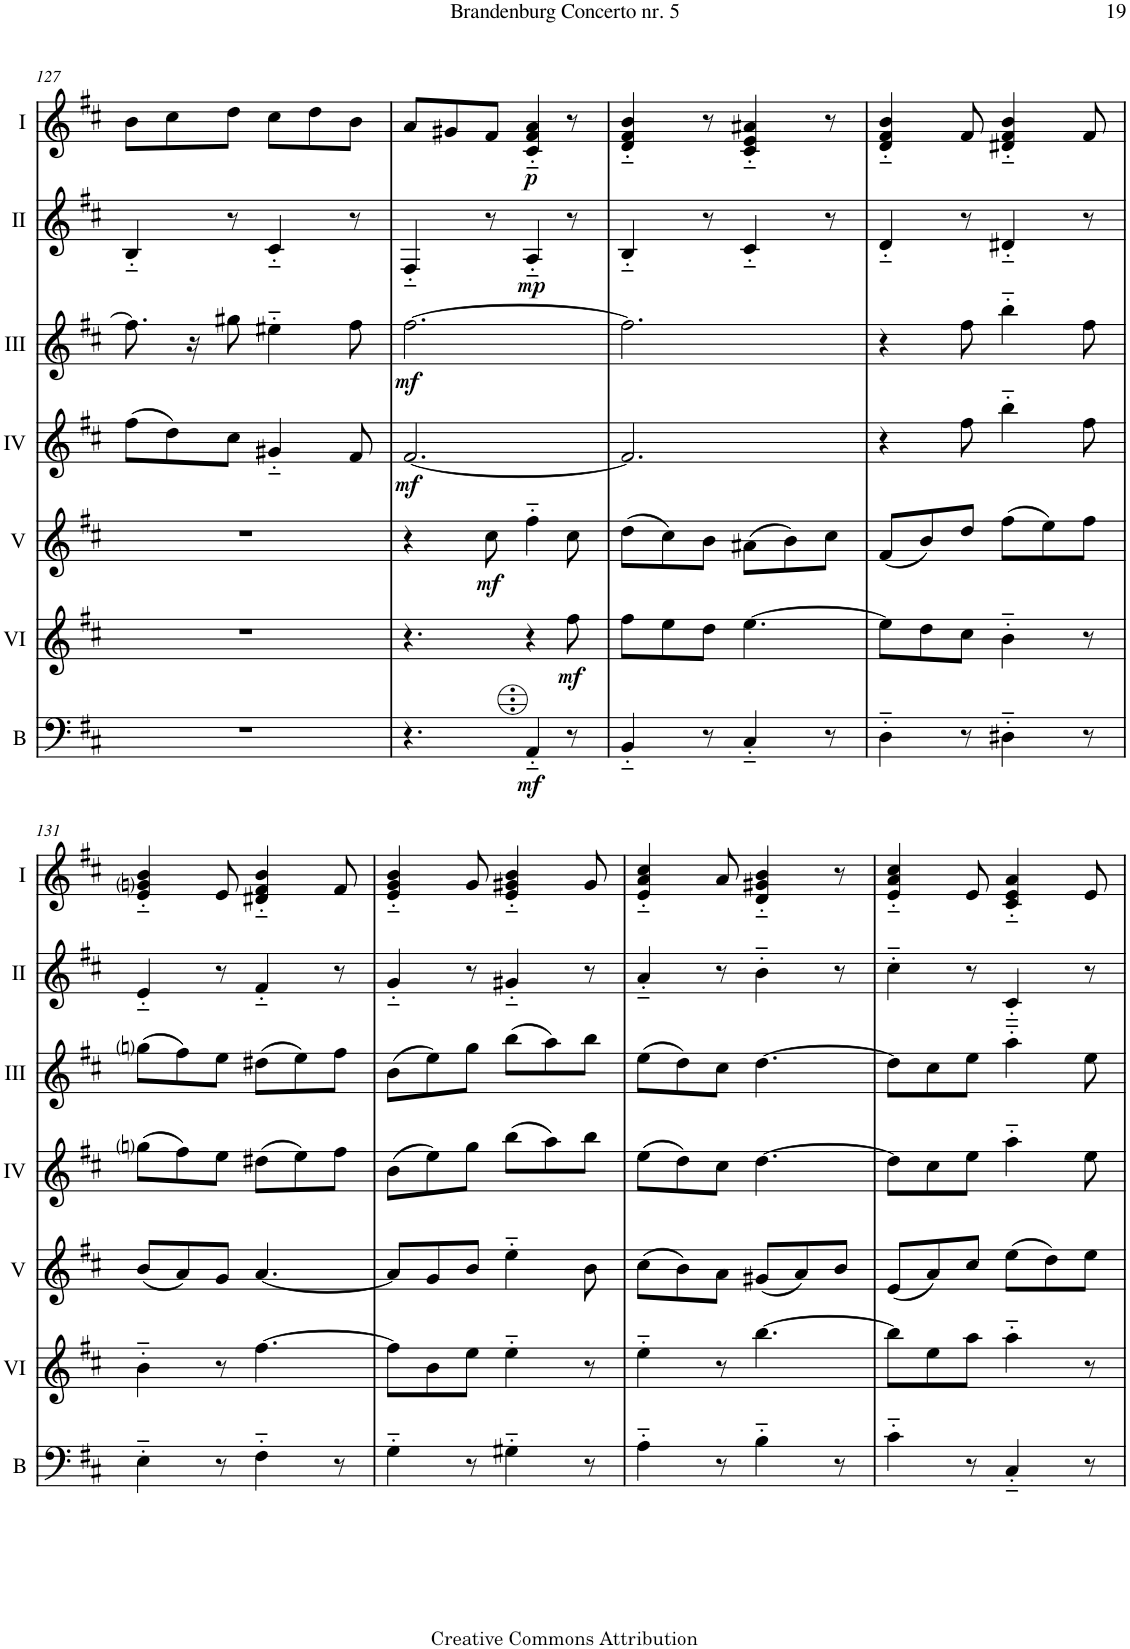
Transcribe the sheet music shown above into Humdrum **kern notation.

**kern	**dynam	**kern	**dynam	**kern	**dynam	**kern	**dynam	**kern	**dynam	**kern	**dynam	**kern	**dynam
*part7	*part7	*part6	*part6	*part5	*part5	*part4	*part4	*part3	*part3	*part2	*part2	*part1	*part1
*staff7	*staff7	*staff6	*staff6	*staff5	*staff5	*staff4	*staff4	*staff3	*staff3	*staff2	*staff2	*staff1	*staff1
*I"Bass	*	*I"Acc. 6	*	*I"Acc. 5	*	*I"Acc. 4	*	*I"Acc.3	*	*I"Acc. 2	*	*I"Acc. 1	*
*I'B	*	*	*	*	*	*	*	*	*	*	*	*	*
!!LO:PB:g=z
*clefF4	*	*clefG2	*	*clefG2	*	*clefG2	*	*clefG2	*	*clefG2	*	*clefG2	*
*Trd7c12	*	*Trd7c12	*	*	*	*	*	*	*	*Trd7c12	*	*	*
*k[f#c#]	*	*k[f#c#]	*	*k[f#c#]	*	*k[f#c#]	*	*k[f#c#]	*	*k[f#c#]	*	*k[f#c#]	*
*M6/8	*	*M6/8	*	*M6/8	*	*M6/8	*	*M6/8	*	*M6/8	*	*M6/8	*
=127	=127	=127	=127	=127	=127	=127	=127	=127	=127	=127	=127	=127	=127
2.r	.	2.r	.	2.r	.	(8ff#\L	.	8.ff#\]	.	4B'~/	.	8b\L	.
.	.	.	.	.	.	8dd\)	.	.	.	.	.	8cc#\	.
.	.	.	.	.	.	.	.	16r	.	.	.	.	.
.	.	.	.	.	.	8cc#\J	.	8gg#X\	.	8r	.	8dd\J	.
.	.	.	.	.	.	4g#X'~/	.	4ee#X'~\	.	4c#'~/	.	8cc#\L	.
.	.	.	.	.	.	.	.	.	.	.	.	8dd\	.
.	.	.	.	.	.	8f#/	.	8ff#\	.	8r	.	8b\J	.
=128	=128	=128	=128	=128	=128	=128	=128	=128	=128	=128	=128	=128	=128
!	!	!	!	!	!	!	!LO:DY:b	!	!LO:DY:b	!	!	!	!
4.r	.	4.r	.	4r	.	[2.f#/	mf	[2.ff#\	mf	4F#'~/	.	8a/L	.
.	.	.	.	.	.	.	.	.	.	.	.	8g#X/	.
!	!	!	!	!	!LO:DY:b	!	!	!	!	!	!	!	!
.	.	.	.	8cc#\	mf	.	.	.	.	8r	.	8f#/J	.
!	!LO:DY:b	!	!	!	!	!	!	!	!	!	!LO:DY:b	!	!LO:DY:b
4AA'~/	mf	4r	.	4ff#'~\	.	.	.	.	.	4A'~/	mp	4c#/'~ 4f#/'~ 4a/'~	p
!	!	!	!LO:DY:b	!	!	!	!	!	!	!	!	!	!
8r	.	8ff#\	mf	8cc#\	.	.	.	.	.	8r	.	8r	.
=129	=129	=129	=129	=129	=129	=129	=129	=129	=129	=129	=129	=129	=129
4BB'~/	.	8ff#\L	.	(8dd\L	.	2.f#/]	.	2.ff#\]	.	4B'~/	.	4d/'~ 4f#/'~ 4b/'~	.
.	.	8ee\	.	8cc#\)	.	.	.	.	.	.	.	.	.
8r	.	8dd\J	.	8b\J	.	.	.	.	.	8r	.	8r	.
4C#'~/	.	[4.ee\	.	(8a#X\L	.	.	.	.	.	4c#'~/	.	4c#/'~ 4e/'~ 4a#X/'~	.
.	.	.	.	8b\)	.	.	.	.	.	.	.	.	.
8r	.	.	.	8cc#\J	.	.	.	.	.	8r	.	8r	.
=130	=130	=130	=130	=130	=130	=130	=130	=130	=130	=130	=130	=130	=130
4D'~\	.	8ee\L]	.	(8f#/L	.	4r	.	4r	.	4d'~/	.	4d/'~ 4f#/'~ 4b/'~	.
.	.	8dd\	.	8b/)	.	.	.	.	.	.	.	.	.
8r	.	8cc#\J	.	8dd/J	.	8ff#\	.	8ff#\	.	8r	.	8f#/	.
4D#X'~\	.	4b'~\	.	(8ff#\L	.	4bb'~\	.	4bb'~\	.	4d#X'~/	.	4d#X/'~ 4f#/'~ 4b/'~	.
.	.	.	.	8ee\)	.	.	.	.	.	.	.	.	.
8r	.	8r	.	8ff#\J	.	8ff#\	.	8ff#\	.	8r	.	8f#/	.
!!LO:LB:g=z
=131	=131	=131	=131	=131	=131	=131	=131	=131	=131	=131	=131	=131	=131
4E'~\	.	4b'~\	.	(8b/L	.	(8ggni\L	.	(8ggni\L	.	4e'~/	.	4e/'~ 4gni/'~ 4b/'~	.
.	.	.	.	8a/)	.	8ff#\)	.	8ff#\)	.	.	.	.	.
8r	.	8r	.	8g/J	.	8ee\J	.	8ee\J	.	8r	.	8e/	.
4F#'~\	.	[4.ff#\	.	[4.a/	.	(8dd#X\L	.	(8dd#X\L	.	4f#'~/	.	4d#X/'~ 4f#/'~ 4b/'~	.
.	.	.	.	.	.	8ee\)	.	8ee\)	.	.	.	.	.
8r	.	.	.	.	.	8ff#\J	.	8ff#\J	.	8r	.	8f#/	.
=132	=132	=132	=132	=132	=132	=132	=132	=132	=132	=132	=132	=132	=132
4G'~\	.	8ff#\L]	.	8a/L]	.	(8b\L	.	(8b\L	.	4g'~/	.	4e/'~ 4g/'~ 4b/'~	.
.	.	8b\	.	8g/	.	8ee\)	.	8ee\)	.	.	.	.	.
8r	.	8ee\J	.	8b/J	.	8gg\J	.	8gg\J	.	8r	.	8g/	.
4G#X'~\	.	4ee'~\	.	4ee'~\	.	(8bb\L	.	(8bb\L	.	4g#X'~/	.	4e/'~ 4g#X/'~ 4b/'~	.
.	.	.	.	.	.	8aa\)	.	8aa\)	.	.	.	.	.
8r	.	8r	.	8b\	.	8bb\J	.	8bb\J	.	8r	.	8g#/	.
=133	=133	=133	=133	=133	=133	=133	=133	=133	=133	=133	=133	=133	=133
4A'~\	.	4ee'~\	.	(8cc#\L	.	(8ee\L	.	(8ee\L	.	4a'~/	.	4e/'~ 4a/'~ 4cc#/'~	.
.	.	.	.	8b\)	.	8dd\)	.	8dd\)	.	.	.	.	.
8r	.	8r	.	8a\J	.	8cc#\J	.	8cc#\J	.	8r	.	8a/	.
4B'~\	.	[4.bb\	.	(8g#X/L	.	[4.dd\	.	[4.dd\	.	4b'~\	.	4d/'~ 4g#X/'~ 4b/'~	.
.	.	.	.	8a/)	.	.	.	.	.	.	.	.	.
8r	.	.	.	8b/J	.	.	.	.	.	8r	.	8r	.
=134	=134	=134	=134	=134	=134	=134	=134	=134	=134	=134	=134	=134	=134
4c#'~\	.	8bb\L]	.	(8e/L	.	8dd\L]	.	8dd\L]	.	4cc#'~\	.	4e/'~ 4a/'~ 4cc#/'~	.
.	.	8ee\	.	8a/)	.	8cc#\	.	8cc#\	.	.	.	.	.
8r	.	8aa\J	.	8cc#/J	.	8ee\J	.	8ee\J	.	8r	.	8e/	.
4C#'~/	.	4aa'~\	.	(8ee\L	.	4aa'~\	.	4aa'~\	.	4c#'~/	.	4c#/'~ 4e/'~ 4a/'~	.
.	.	.	.	8dd\)	.	.	.	.	.	.	.	.	.
8r	.	8r	.	8ee\J	.	8ee\	.	8ee\	.	8r	.	8e/	.
=	=	=	=	=	=	=	=	=	=	=	=	=	=
*-	*-	*-	*-	*-	*-	*-	*-	*-	*-	*-	*-	*-	*-
